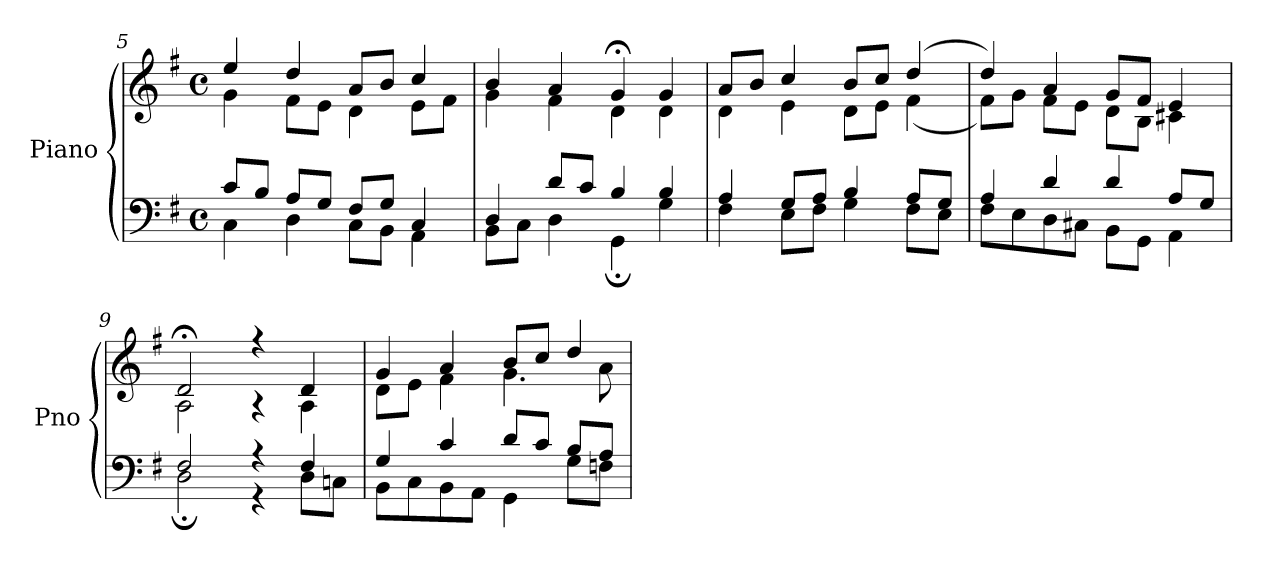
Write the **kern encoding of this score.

**kern	**kern
*part1	*part1
*staff2	*staff1
*I"Piano	*
*I'Pno	*
*clefF4	*clefG2
*k[f#]	*k[f#]
*M4/4	*M4/4
*met(c)	*met(c)
=5	=5
*^	*^
8c/L	4C\	4ee/	4g\
8B/J	.	.	.
8A/L	4D\	4dd/	8f#\L
8G/J	.	.	8e\J
8F#/L	8C\L	8a/L	4d\
8G/J	8BB\J	8b/J	.
4C/	4AA\	4cc/	8e\L
.	.	.	8f#\J
=6	=6	=6	=6
4D/	8BB\L	4b/	4g\
.	8C\J	.	.
8d/L	4D\	4a/	4f#\
8c/J	.	.	.
4B/	4GG;\	4g;</	4d\
4B/	4G\	4g/	4d\
=7	=7	=7	=7
4A/	4F#\	8a/L	4d\
.	.	8b/J	.
8G/L	8E\L	4cc/	4e\
8A/J	8F#\J	.	.
4B/	4G\	8b/L	8d\L
.	.	8cc/J	8e\J
8A/L	8F#\L	(>4dd/	(<4f#\
8G/J	8E\J	.	.
=8	=8	=8	=8
4A/	8F#\L	4dd/)	8f#\L)
.	8E\	.	8g\J
4d/	8D\	4a/	8f#\L
.	8C#X\J	.	8e\J
4d/	8BB\L	8g/L	8d\L
.	8GG\J	8f#/J	8B\J
8A/L	4AA\	4e/	4c#X\
8G/J	.	.	.
=9	=9	=9	=9
2F#/	2D;\	2d;</	2A\
4r	4r	4r	4r
4F#/	8D\L	4d/	4A\
.	8Cn\J	.	.
=10	=10	=10	=10
4G/	8BB\L	4g/	8d\L
.	8C\	.	8e\J
4c/	8BB\	4a/	4f#\
.	8AA\J	.	.
8d/L	4GG\	8b/L	4.g\
8c/J	.	8cc/J	.
8B/L	8G\L	4dd/	.
8A/J	8Fn\J	.	8a\
*v	*v	*	*
*	*v	*v
=	=
*-	*-
